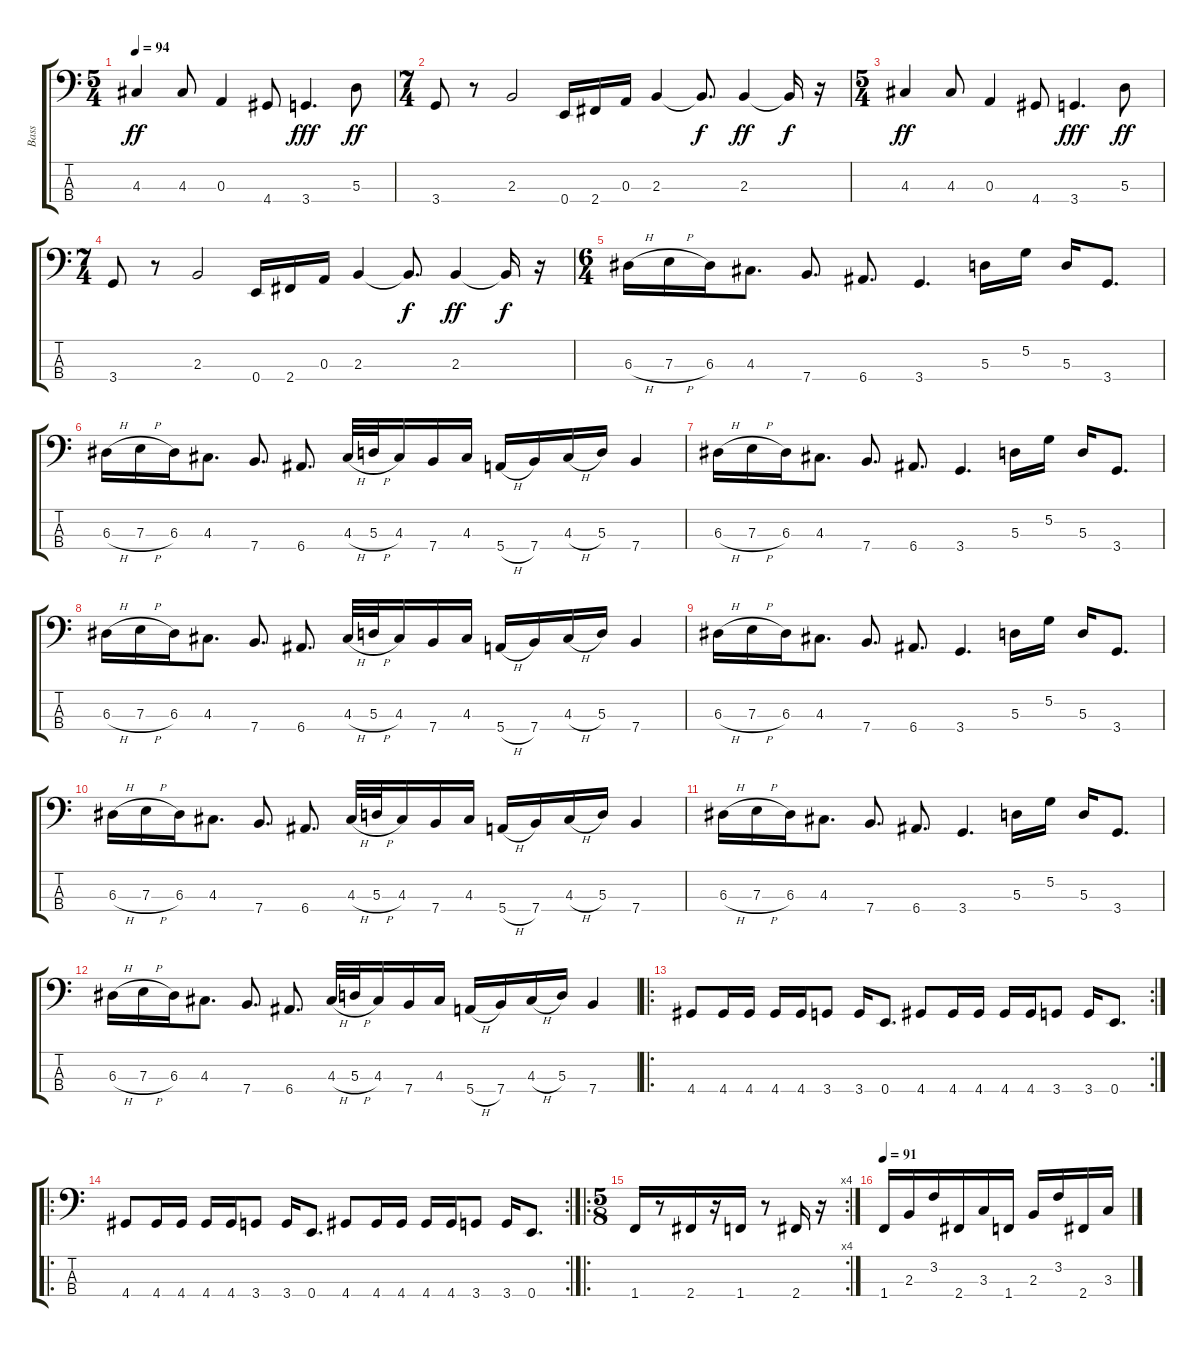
\track ("Bass" "Bass") {instrument electricbassfinger}
\staff {score tabs}
\tuning (G2 D2 A1 E1) {hide}
\ts (5 4)
\tempo 94
\clef f4
\ks c
4.3.4{dy ff} 4.3.8 0.3.4 4.4.8 3.4.4{d dy fff} 5.3.8{dy ff} |
\ts (7 4)
3.4.8 r.8 2.3.2 0.4.16 2.4.16 0.3.16 2.3.4 2.3{t}.8{d dy f} 2.3.4{dy ff} 2.3{t}.16{dy f} r.16 |
\ts (5 4)
4.3.4{dy ff} 4.3.8 0.3.4 4.4.8 3.4.4{d dy fff} 5.3.8{dy ff} |
\ts (7 4)
3.4.8 r.8 2.3.2 0.4.16 2.4.16 0.3.16 2.3.4 2.3{t}.8{d dy f} 2.3.4{dy ff} 2.3{t}.16{dy f} r.16 |
\ts (6 4)
6.3{h}.16 7.3{h}.16 6.3.16 4.3.8{d} 7.4.8{d} 6.4.8{d} 3.4.4{d} 5.3.16 5.2.16 5.3.16 3.4.8{d} |
6.3{h}.16 7.3{h}.16 6.3.16 4.3.8{d} 7.4.8{d} 6.4.8{d} 4.3{h}.32 5.3{h}.32 4.3.16 7.4.16 4.3.16 5.4{h}.16 7.4.16 4.3{h}.16 5.3.16 7.4.4 |
6.3{h}.16 7.3{h}.16 6.3.16 4.3.8{d} 7.4.8{d} 6.4.8{d} 3.4.4{d} 5.3.16 5.2.16 5.3.16 3.4.8{d} |
6.3{h}.16 7.3{h}.16 6.3.16 4.3.8{d} 7.4.8{d} 6.4.8{d} 4.3{h}.32 5.3{h}.32 4.3.16 7.4.16 4.3.16 5.4{h}.16 7.4.16 4.3{h}.16 5.3.16 7.4.4 |
6.3{h}.16 7.3{h}.16 6.3.16 4.3.8{d} 7.4.8{d} 6.4.8{d} 3.4.4{d} 5.3.16 5.2.16 5.3.16 3.4.8{d} |
6.3{h}.16 7.3{h}.16 6.3.16 4.3.8{d} 7.4.8{d} 6.4.8{d} 4.3{h}.32 5.3{h}.32 4.3.16 7.4.16 4.3.16 5.4{h}.16 7.4.16 4.3{h}.16 5.3.16 7.4.4 |
6.3{h}.16 7.3{h}.16 6.3.16 4.3.8{d} 7.4.8{d} 6.4.8{d} 3.4.4{d} 5.3.16 5.2.16 5.3.16 3.4.8{d} |
6.3{h}.16 7.3{h}.16 6.3.16 4.3.8{d} 7.4.8{d} 6.4.8{d} 4.3{h}.32 5.3{h}.32 4.3.16 7.4.16 4.3.16 5.4{h}.16 7.4.16 4.3{h}.16 5.3.16 7.4.4 |
\ro
\rc 2
4.4.8 4.4.16 4.4.16 4.4.16 4.4.16 3.4.8 3.4.16 0.4.8{d} 4.4.8 4.4.16 4.4.16 4.4.16 4.4.16 3.4.8 3.4.16 0.4.8{d} |
\ro
\rc 2
4.4.8 4.4.16 4.4.16 4.4.16 4.4.16 3.4.8 3.4.16 0.4.8{d} 4.4.8 4.4.16 4.4.16 4.4.16 4.4.16 3.4.8 3.4.16 0.4.8{d} |
\ro
\rc 4
\ts (5 8)
1.4.16 r.8 2.4.16 r.16 1.4.16 r.8 2.4.16 r.16 |
\tempo 91
1.4.16 2.3.16 3.2.16 2.4.16 3.3.16 1.4.16 2.3.16 3.2.16 2.4.16 3.3.16
